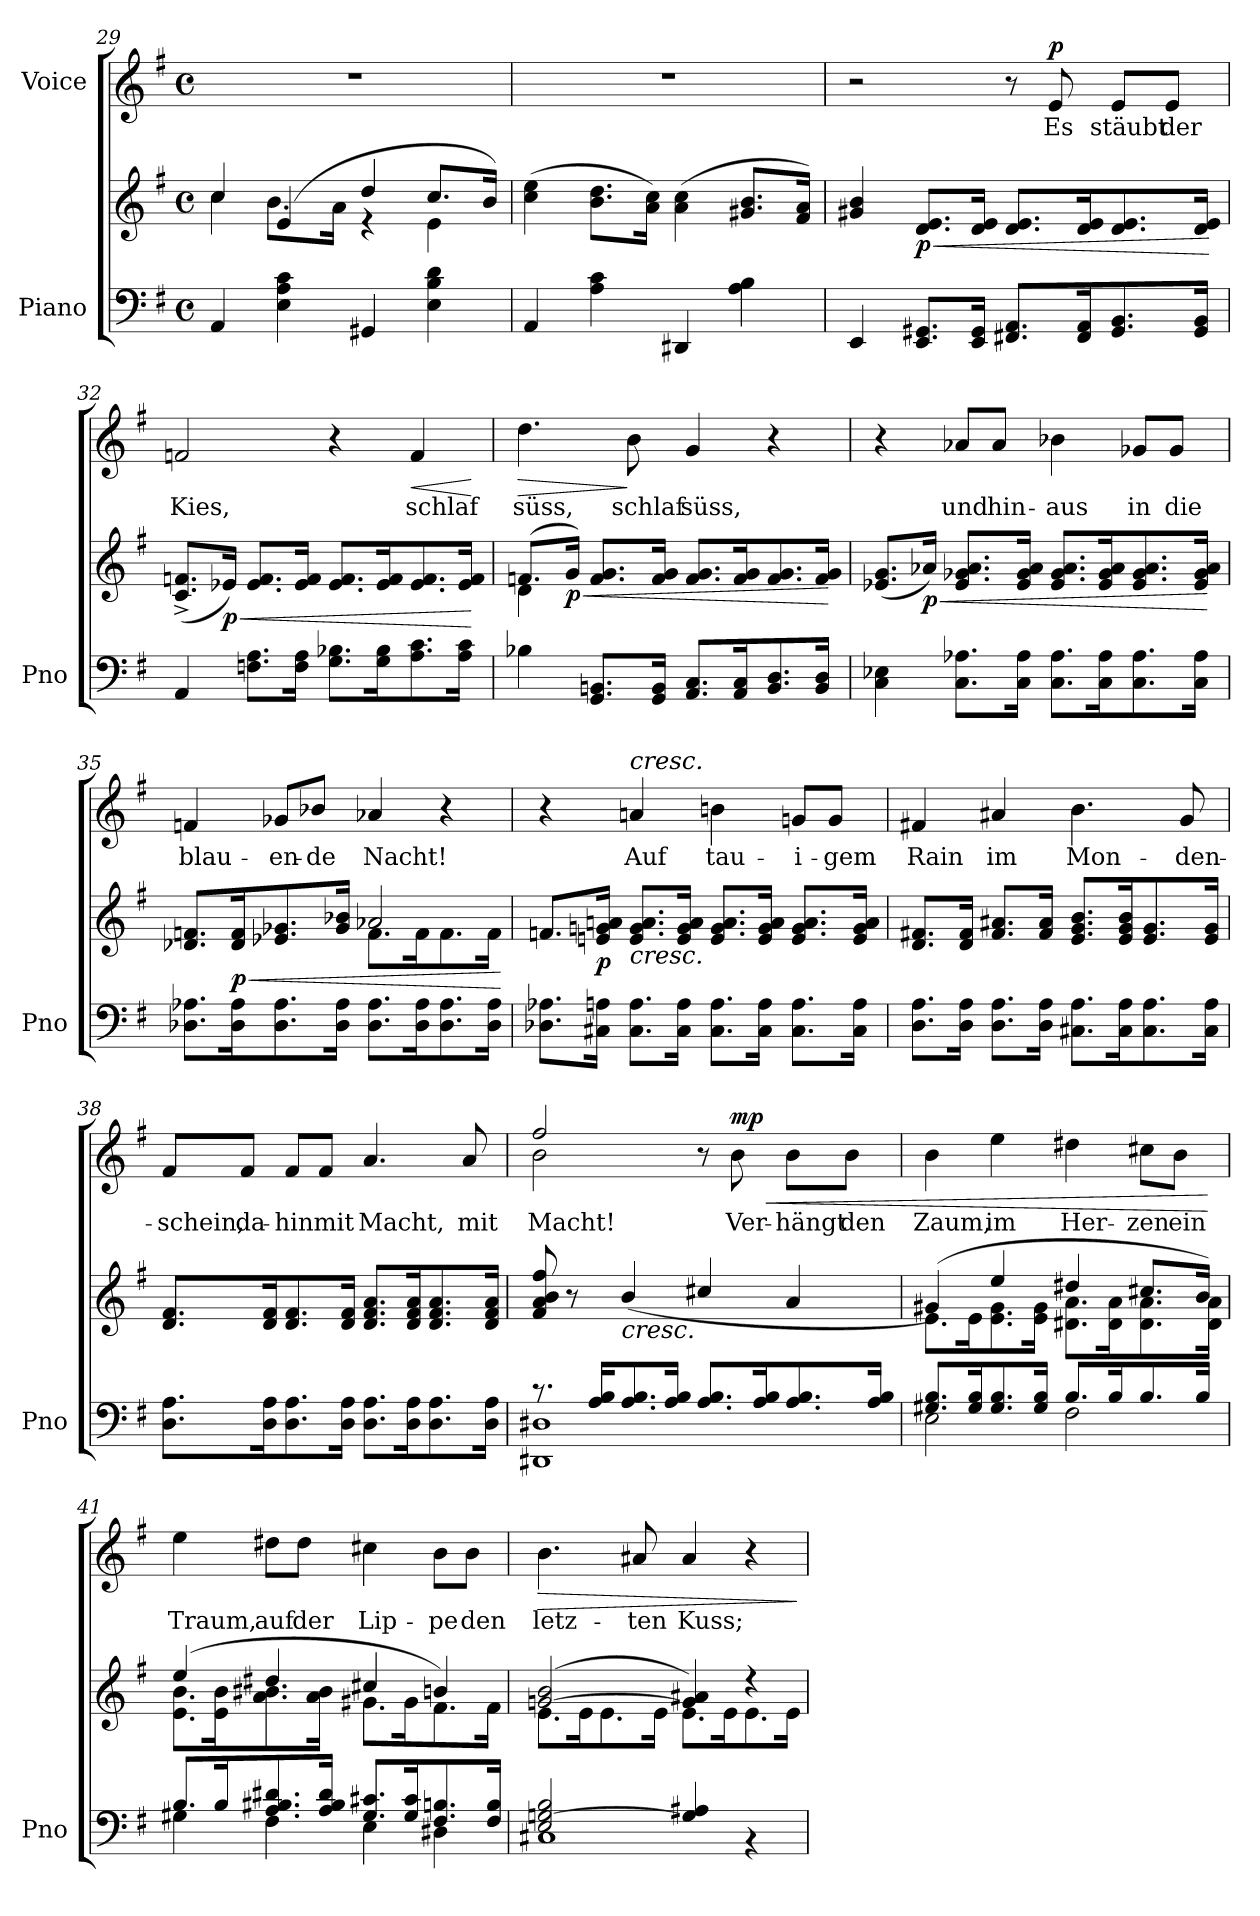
**kern	**kern	**dynam	**kern	**text	**dynam
*part2	*part2	*part2	*part1	*part1	*part1
*staff3	*staff2	*staff2/3	*staff1	*staff1	*staff1
*I"Piano	*	*	*I"Voice	*	*
*I'Pno	*	*	*	*	*
*clefF4	*clefG2	*	*clefG2	*	*
*k[f#]	*k[f#]	*	*k[f#]	*	*
*M4/4	*M4/4	*	*M4/4	*	*
*met(c)	*met(c)	*	*met(c)	*	*
=29	=29	=29	=29	=29	=29
*	*^	*	*	*	*
4AA/	4cc/	4cc\	.	1r	.	.
4E\ 4A\ 4c\	(>4e/	8.b\L	.	.	.	.
.	.	16a\Jk	.	.	.	.
4GG#X/	4dd/	4r	.	.	.	.
4E\ 4B\ 4d\	8.cc/L	4e\	.	.	.	.
.	16b/Jk)	.	.	.	.	.
*	*v	*v	*	*	*	*
=30	=30	=30	=30	=30	=30
4AA/	(>4cc\ 4ee\	.	1r	.	.
4A\ 4c\	8.b\ 8.dd\L	.	.	.	.
.	16a\ 16cc\Jk)	.	.	.	.
4DD#X/	(<4a\ 4cc\	.	.	.	.
4A\ 4B\	8.g#X/ 8.b/L	.	.	.	.
.	16f#/ 16a/Jk)	.	.	.	.
!!LO:LB:g=z
=31	=31	=31	=31	=31	=31
4EE/	4g#X/ 4b/	.	2r	.	.
!	!	!LO:HP:b	!	!	!
!	!	!LO:DY:n=1:b	!	!	!
8.EE/ 8.GG#X/L	8.d/ 8.e/L	< p	.	.	.
16EE/ 16GG#/Jk	16d/ 16e/Jk	.	.	.	.
8.FF#X/ 8.AA/L	8.d/ 8.e/L	.	8r	.	.
!	!	!	!	!LO:LY:b	!LO:DY:a
.	.	.	8e/	Es	p
16FF#/ 16AA/K	16d/ 16e/K	.	.	.	.
!	!	!	!	!LO:LY:b	!
8.GG#/ 8.BB/	8.d/ 8.e/	.	8e/L	stäubt	.
!	!	!	!	!LO:LY:b	!
.	.	.	8e/J	der	.
16GG#/ 16BB/Jk	16d/ 16e/Jk	.	.	.	.
.	.	[	.	.	.
=32	=32	=32	=32	=32	=32
!	!	!	!	!LO:LY:b	!
4AA/	(<8.c/^ 8.fn/^L	.	2fn/	Kies,	.
!	!	!LO:HP:b	!	!	!
!	!	!LO:DY:n=1:b	!	!	!
.	16e-X/Jk)	< p	.	.	.
8.Fn\ 8.A\L	8.e-/ 8.f/L	.	.	.	.
16F\ 16A\Jk	16e-/ 16f/Jk	.	.	.	.
8.G\ 8.B-X\L	8.e-/ 8.f/L	.	4r	.	.
16G\ 16B-\K	16e-/ 16f/K	.	.	.	.
!	!	!	!	!LO:LY:b	!LO:HP:b
8.A\ 8.c\	8.e-/ 8.f/	.	4f/	schlaf	<
16A\ 16c\Jk	16e-/ 16f/Jk	.	.	.	.
.	.	[	.	.	[
=33	=33	=33	=33	=33	=33
*	*^	*	*	*	*
!	!	!	!	!	!LO:LY:b	!LO:HP:b
4B-X\	(>8.fn/L	4d\	.	4.dd\	süss,	>
!	!	!	!LO:HP:b	!	!	!
!	!	!	!LO:DY:n=1:b	!	!	!
.	16g/Jk)	.	< p	.	.	.
8.GG/ 8.BBn/L	8.f/ 8.g/L	2.ryy	.	.	.	.
!	!	!	!	!	!LO:LY:b	!
.	.	.	.	8b\	schlaf	]
16GG/ 16BB/Jk	16f/ 16g/Jk	.	.	.	.	.
!	!	!	!	!	!LO:LY:b	!
8.AA/ 8.C/L	8.f/ 8.g/L	.	.	4g/	süss,	.
16AA/ 16C/K	16f/ 16g/K	.	.	.	.	.
8.BB/ 8.D/	8.f/ 8.g/	.	.	4r	.	.
16BB/ 16D/Jk	16f/ 16g/Jk	.	.	.	.	.
*	*v	*v	*	*	*	*
.	.	[	.	.	.
=34	=34	=34	=34	=34	=34
4C\ 4E-X\	(<8.e-X/ 8.g/L	.	4r	.	.
!	!	!LO:HP:b	!	!	!
!	!	!LO:DY:n=1:b	!	!	!
.	16a-X/Jk)	< p	.	.	.
!	!	!	!	!LO:LY:b	!
8.C\ 8.A-X\L	8.e-/ 8.g-X/ 8.a-/L	.	8a-X/L	und	.
!	!	!	!	!LO:LY:b	!
.	.	.	8a-/J	hin-	.
16C\ 16A-\Jk	16e-/ 16g-/ 16a-/Jk	.	.	.	.
!	!	!	!	!LO:LY:b	!
8.C\ 8.A-\L	8.e-/ 8.g-/ 8.a-/L	.	4b-X\	-aus	.
16C\ 16A-\K	16e-/ 16g-/ 16a-/K	.	.	.	.
!	!	!	!	!LO:LY:b	!
8.C\ 8.A-\	8.e-/ 8.g-/ 8.a-/	.	8g-X/L	in	.
!	!	!	!	!LO:LY:b	!
.	.	.	8g-/J	die	.
16C\ 16A-\Jk	16e-/ 16g-/ 16a-/Jk	.	.	.	.
.	.	[	.	.	.
!!LO:LB:g=z
=35	=35	=35	=35	=35	=35
*	*^	*	*	*	*
!	!	!	!	!	!LO:LY:b	!
8.D-X\ 8.A-X\L	8.d-X/ 8.fn/L	2ryy	.	4fn/	blau-	.
!	!	!	!LO:HP:b	!	!	!
!	!	!	!LO:DY:n=1:b	!	!	!
16D-\ 16A-\K	16d-/ 16f/K	.	< p	.	.	.
!	!	!	!	!	!LO:LY:b	!
8.D-\ 8.A-\	8.e-X/ 8.g-X/	.	.	8g-X/L	-en-	.
!	!	!	!	!	!LO:LY:b	!
.	.	.	.	8b-X/J	-de	.
16D-\ 16A-\Jk	16g-/ 16b-X/Jk	.	.	.	.	.
!	!	!	!	!	!LO:LY:b	!
8.D-\ 8.A-\L	2a-X/	8.f\L	.	4a-X/	Nacht!	.
16D-\ 16A-\K	.	16f\K	.	.	.	.
8.D-\ 8.A-\	.	8.f\	.	4r	.	.
16D-\ 16A-\Jk	.	16f\Jk	.	.	.	.
*	*v	*v	*	*	*	*
.	.	[	.	.	.
=36	=36	=36	=36	=36	=36
8.D-X\ 8.A-X\L	8.fn/L	.	4r	.	.
!	!	!LO:DY:b	!	!	!
16C#X\ 16An\Jk	16en/ 16gn/ 16an/Jk	p	.	.	.
!	!	!	!LO:TX:a:i:t=cresc.	!	!
!	!LO:TX:b:i:t=cresc.	!	!	!	!
!	!	!	!	!LO:LY:b	!
8.C#\ 8.A\L	8.e/ 8.g/ 8.a/L	.	4an/	Auf	.
16C#\ 16A\Jk	16e/ 16g/ 16a/Jk	.	.	.	.
!	!	!	!	!LO:LY:b	!
8.C#\ 8.A\L	8.e/ 8.g/ 8.a/L	.	4bn\	tau-	.
16C#\ 16A\Jk	16e/ 16g/ 16a/Jk	.	.	.	.
!	!	!	!	!LO:LY:b	!
8.C#\ 8.A\L	8.e/ 8.g/ 8.a/L	.	8gn/L	-i-	.
!	!	!	!	!LO:LY:b	!
.	.	.	8g/J	-gem	.
16C#\ 16A\Jk	16e/ 16g/ 16a/Jk	.	.	.	.
=37	=37	=37	=37	=37	=37
!	!	!	!	!LO:LY:b	!
8.D\ 8.A\L	8.d/ 8.f#X/L	.	4f#X/	Rain	.
16D\ 16A\Jk	16d/ 16f#/Jk	.	.	.	.
!	!	!	!	!LO:LY:b	!
8.D\ 8.A\L	8.f#/ 8.a#X/L	.	4a#X/	im	.
16D\ 16A\Jk	16f#/ 16a#/Jk	.	.	.	.
!	!	!	!	!LO:LY:b	!
8.C#X\ 8.A\L	8.e/ 8.g/ 8.b/L	.	4.b\	Mon-	.
16C#\ 16A\K	16e/ 16g/ 16b/K	.	.	.	.
8.C#\ 8.A\	8.e/ 8.g/	.	.	.	.
!	!	!	!	!LO:LY:b	!
.	.	.	8g/	-den-	.
16C#\ 16A\Jk	16e/ 16g/Jk	.	.	.	.
=38	=38	=38	=38	=38	=38
!	!	!	!	!LO:LY:b	!
8.D\ 8.A\L	8.d/ 8.f#/L	.	8f#/L	-schein,	.
!	!	!	!	!LO:LY:b	!
.	.	.	8f#/J	da-	.
16D\ 16A\K	16d/ 16f#/K	.	.	.	.
!	!	!	!	!LO:LY:b	!
8.D\ 8.A\	8.d/ 8.f#/	.	8f#/L	-hin	.
!	!	!	!	!LO:LY:b	!
.	.	.	8f#/J	mit	.
16D\ 16A\Jk	16d/ 16f#/Jk	.	.	.	.
!	!	!	!	!LO:LY:b	!
8.D\ 8.A\L	8.d/ 8.f#/ 8.a/L	.	4.a/	Macht,	.
16D\ 16A\K	16d/ 16f#/ 16a/K	.	.	.	.
8.D\ 8.A\	8.d/ 8.f#/ 8.a/	.	.	.	.
!	!	!	!	!LO:LY:b	!
.	.	.	8a/	mit	.
16D\ 16A\Jk	16d/ 16f#/ 16a/Jk	.	.	.	.
!!LO:LB:g=z
=39	=39	=39	=39	=39	=39
*^	*	*	*	*	*
!	!	!	!	!	!LO:LY:b	!
*	*	*	*	*^	*	*
8.r	1DD#X 1D#X	8f#/ 8a/ 8b/ 8ff#/	.	2ff#/	2b\	Macht!	.
.	.	8r	.	.	.	.	.
16A/ 16B/KL	.	.	.	.	.	.	.
!	!	!LO:TX:b:i:t=cresc.	!	!	!	!	!
8.A/ 8.B/	.	(>4b/	.	.	.	.	.
16A/ 16B/Jk	.	.	.	.	.	.	.
8.A/ 8.B/L	.	4cc#X/	.	8r	2ryy	.	.
!	!	!	!	!	!	!LO:LY:b	!LO:HP:b
!	!	!	!	!	!	!	!LO:DY:n=1:a
.	.	.	.	8b\	.	Ver-	< mp
16A/ 16B/K	.	.	.	.	.	.	.
!	!	!	!	!	!	!LO:LY:b	!
8.A/ 8.B/	.	4a/	.	8b\L	.	-hängt	.
!	!	!	!	!	!	!LO:LY:b	!
.	.	.	.	8b\J	.	den	.
16A/ 16B/Jk	.	.	.	.	.	.	.
*	*	*	*	*v	*v	*	*
=40	=40	=40	=40	=40	=40	=40
*	*	*^	*	*	*	*
!	!	!	!	!	!	!LO:LY:b	!
8.G#X/ 8.B/L	2E\	(>4g#X/)	8.e\L	.	4b\	Zaum,	.
16G#/ 16B/K	.	.	16e\K	.	.	.	.
!	!	!	!	!	!	!LO:LY:b	!
8.G#/ 8.B/	.	4ee/	8.e\ 8.g#\	.	4ee\	im	.
16G#/ 16B/Jk	.	.	16e\ 16g#\Jk	.	.	.	.
!	!	!	!	!	!	!LO:LY:b	!
8.B/L	2F#\	4dd#X/	8.d#X\ 8.a\L	.	4dd#X\	Her-	.
16B/K	.	.	16d#\ 16a\K	.	.	.	.
!	!	!	!	!	!	!LO:LY:b	!
8.B/	.	8.cc#X/L	8.d#\ 8.a\	.	8cc#X\L	-zen	.
!	!	!	!	!	!	!LO:LY:b	!
.	.	.	.	.	8b\J	ein	.
16B/Jk	.	16b/Jk)	16d#\ 16a\Jk	.	.	.	.
*v	*v	*	*	*	*	*	*
*	*v	*v	*	*	*	*
.	.	.	.	.	[
=41	=41	=41	=41	=41	=41
*^	*^	*	*	*	*
!	!	!	!	!	!	!LO:LY:b	!
8.B/L	4G#X\	(>4ee/	8.e\ 8.b\L	.	4ee\	Traum,	.
16B/K	.	.	16e\ 16b\K	.	.	.	.
!	!	!	!	!	!	!LO:LY:b	!
8.A/ 8.B#X/ 8.d#X/	4F#\	4dd#X/	8.a\ 8.b#X\	.	8dd#X\L	auf	.
!	!	!	!	!	!	!LO:LY:b	!
.	.	.	.	.	8dd#\J	der	.
16A/ 16B#/ 16d#/Jk	.	.	16a\ 16b#\Jk	.	.	.	.
!	!	!	!	!	!	!LO:LY:b	!
8.G#/ 8.c#X/L	4E\	4cc#X/	8.g#X\L	.	4cc#X\	Lip-	.
16G#/ 16c#/K	.	.	16g#\K	.	.	.	.
!	!	!	!	!	!	!LO:LY:b	!
8.F#/ 8.Bn/	4D#X\	4bn/)	8.f#\	.	8b\L	-pe	.
!	!	!	!	!	!	!LO:LY:b	!
.	.	.	.	.	8b\J	den	.
16F#/ 16B/Jk	.	.	16f#\Jk	.	.	.	.
=42	=42	=42	=42	=42	=42	=42	=42
!	!	!	!	!	!	!LO:LY:b	!LO:HP:b
2E/ [2Gn/ 2B/	1C#X	(>[2gn/ 2b/	8.e\L	.	4.b\	letz-	>
.	.	.	16e\K	.	.	.	.
.	.	.	8.e\	.	.	.	.
!	!	!	!	!	!	!LO:LY:b	!
.	.	.	.	.	8a#X/	-ten	.
.	.	.	16e\Jk	.	.	.	.
!	!	!	!	!	!	!LO:LY:b	!
4G/] 4A#X/	.	4g/] 4a#X/)	8.e\L	.	4a#/	Kuss;	.
.	.	.	16e\K	.	.	.	.
4rBB	.	4r	8.e\	.	4r	.	.
.	.	.	16e\Jk	.	.	.	.
*v	*v	*	*	*	*	*	*
*	*v	*v	*	*	*	*
.	.	.	.	.	]
=	=	=	=	=	=
*-	*-	*-	*-	*-	*-
